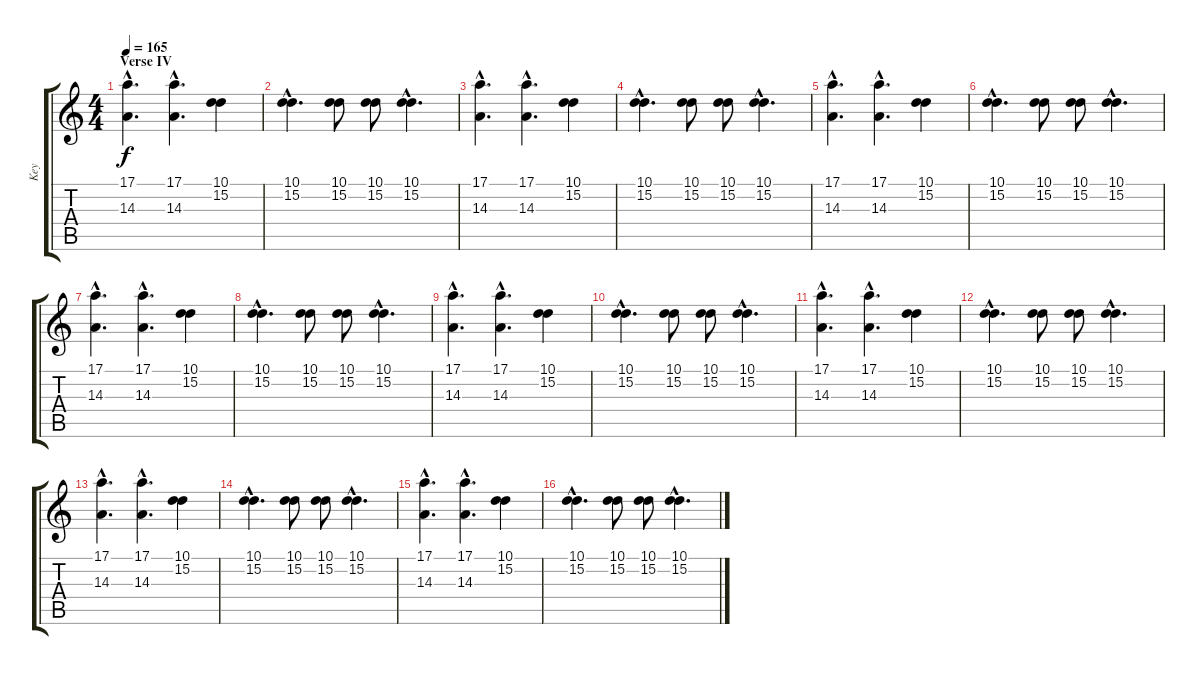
\track ("Key" "Key") {instrument acousticgrandpiano}
\staff {score tabs}
\tuning (E4 B3 G3 D3 A2 E2) {hide}
\ts (4 4)
\section ("" "Verse IV")
\tempo 165
\clef g2
\ks c
(17.1{hac} 14.3{hac}).4{d dy f} (17.1{hac} 14.3{hac}).4{d} (10.1 15.2).4 |
(10.1{hac} 15.2{hac}).4{d} (10.1 15.2).8 (10.1 15.2).8 (10.1{hac} 15.2{hac}).4{d} |
(17.1{hac} 14.3{hac}).4{d} (17.1{hac} 14.3{hac}).4{d} (10.1 15.2).4 |
(10.1{hac} 15.2{hac}).4{d} (10.1 15.2).8 (10.1 15.2).8 (10.1{hac} 15.2{hac}).4{d} |
(17.1{hac} 14.3{hac}).4{d} (17.1{hac} 14.3{hac}).4{d} (10.1 15.2).4 |
(10.1{hac} 15.2{hac}).4{d} (10.1 15.2).8 (10.1 15.2).8 (10.1{hac} 15.2{hac}).4{d} |
(17.1{hac} 14.3{hac}).4{d} (17.1{hac} 14.3{hac}).4{d} (10.1 15.2).4 |
(10.1{hac} 15.2{hac}).4{d} (10.1 15.2).8 (10.1 15.2).8 (10.1{hac} 15.2{hac}).4{d} |
(17.1{hac} 14.3{hac}).4{d} (17.1{hac} 14.3{hac}).4{d} (10.1 15.2).4 |
(10.1{hac} 15.2{hac}).4{d} (10.1 15.2).8 (10.1 15.2).8 (10.1{hac} 15.2{hac}).4{d} |
(17.1{hac} 14.3{hac}).4{d} (17.1{hac} 14.3{hac}).4{d} (10.1 15.2).4 |
(10.1{hac} 15.2{hac}).4{d} (10.1 15.2).8 (10.1 15.2).8 (10.1{hac} 15.2{hac}).4{d} |
(17.1{hac} 14.3{hac}).4{d} (17.1{hac} 14.3{hac}).4{d} (10.1 15.2).4 |
(10.1{hac} 15.2{hac}).4{d} (10.1 15.2).8 (10.1 15.2).8 (10.1{hac} 15.2{hac}).4{d} |
(17.1{hac} 14.3{hac}).4{d} (17.1{hac} 14.3{hac}).4{d} (10.1 15.2).4 |
(10.1{hac} 15.2{hac}).4{d} (10.1 15.2).8 (10.1 15.2).8 (10.1{hac} 15.2{hac}).4{d}
